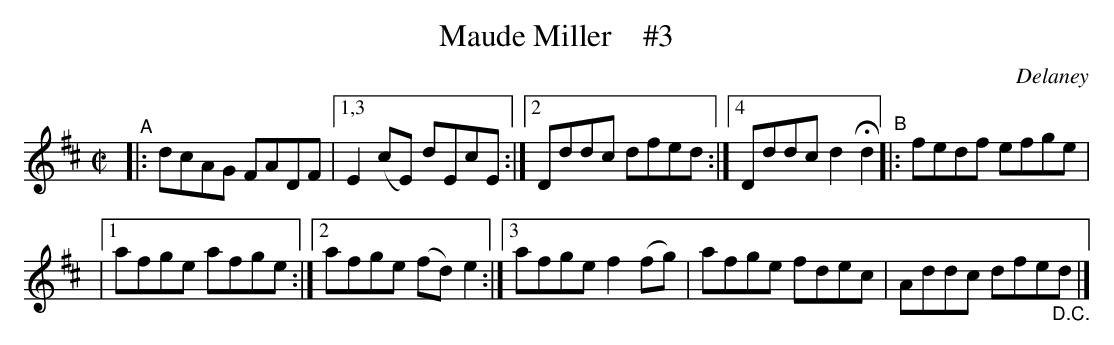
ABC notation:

X:1
T: Maude Miller    #3
M: C|
L: 1/8
O: Delaney
K: D
"^A"|: dcAG FADF |[1,3 E2(cE) dEcE :|[2 Dddc dfed :|[4 Dddc d2Hd2 "^B"|: fedf efge |
|[1 afge afge :|[2 afge (fd)e2 :|[3 afge f2(fg) | afge fdec | Addc dfe"_D.C."d |]
